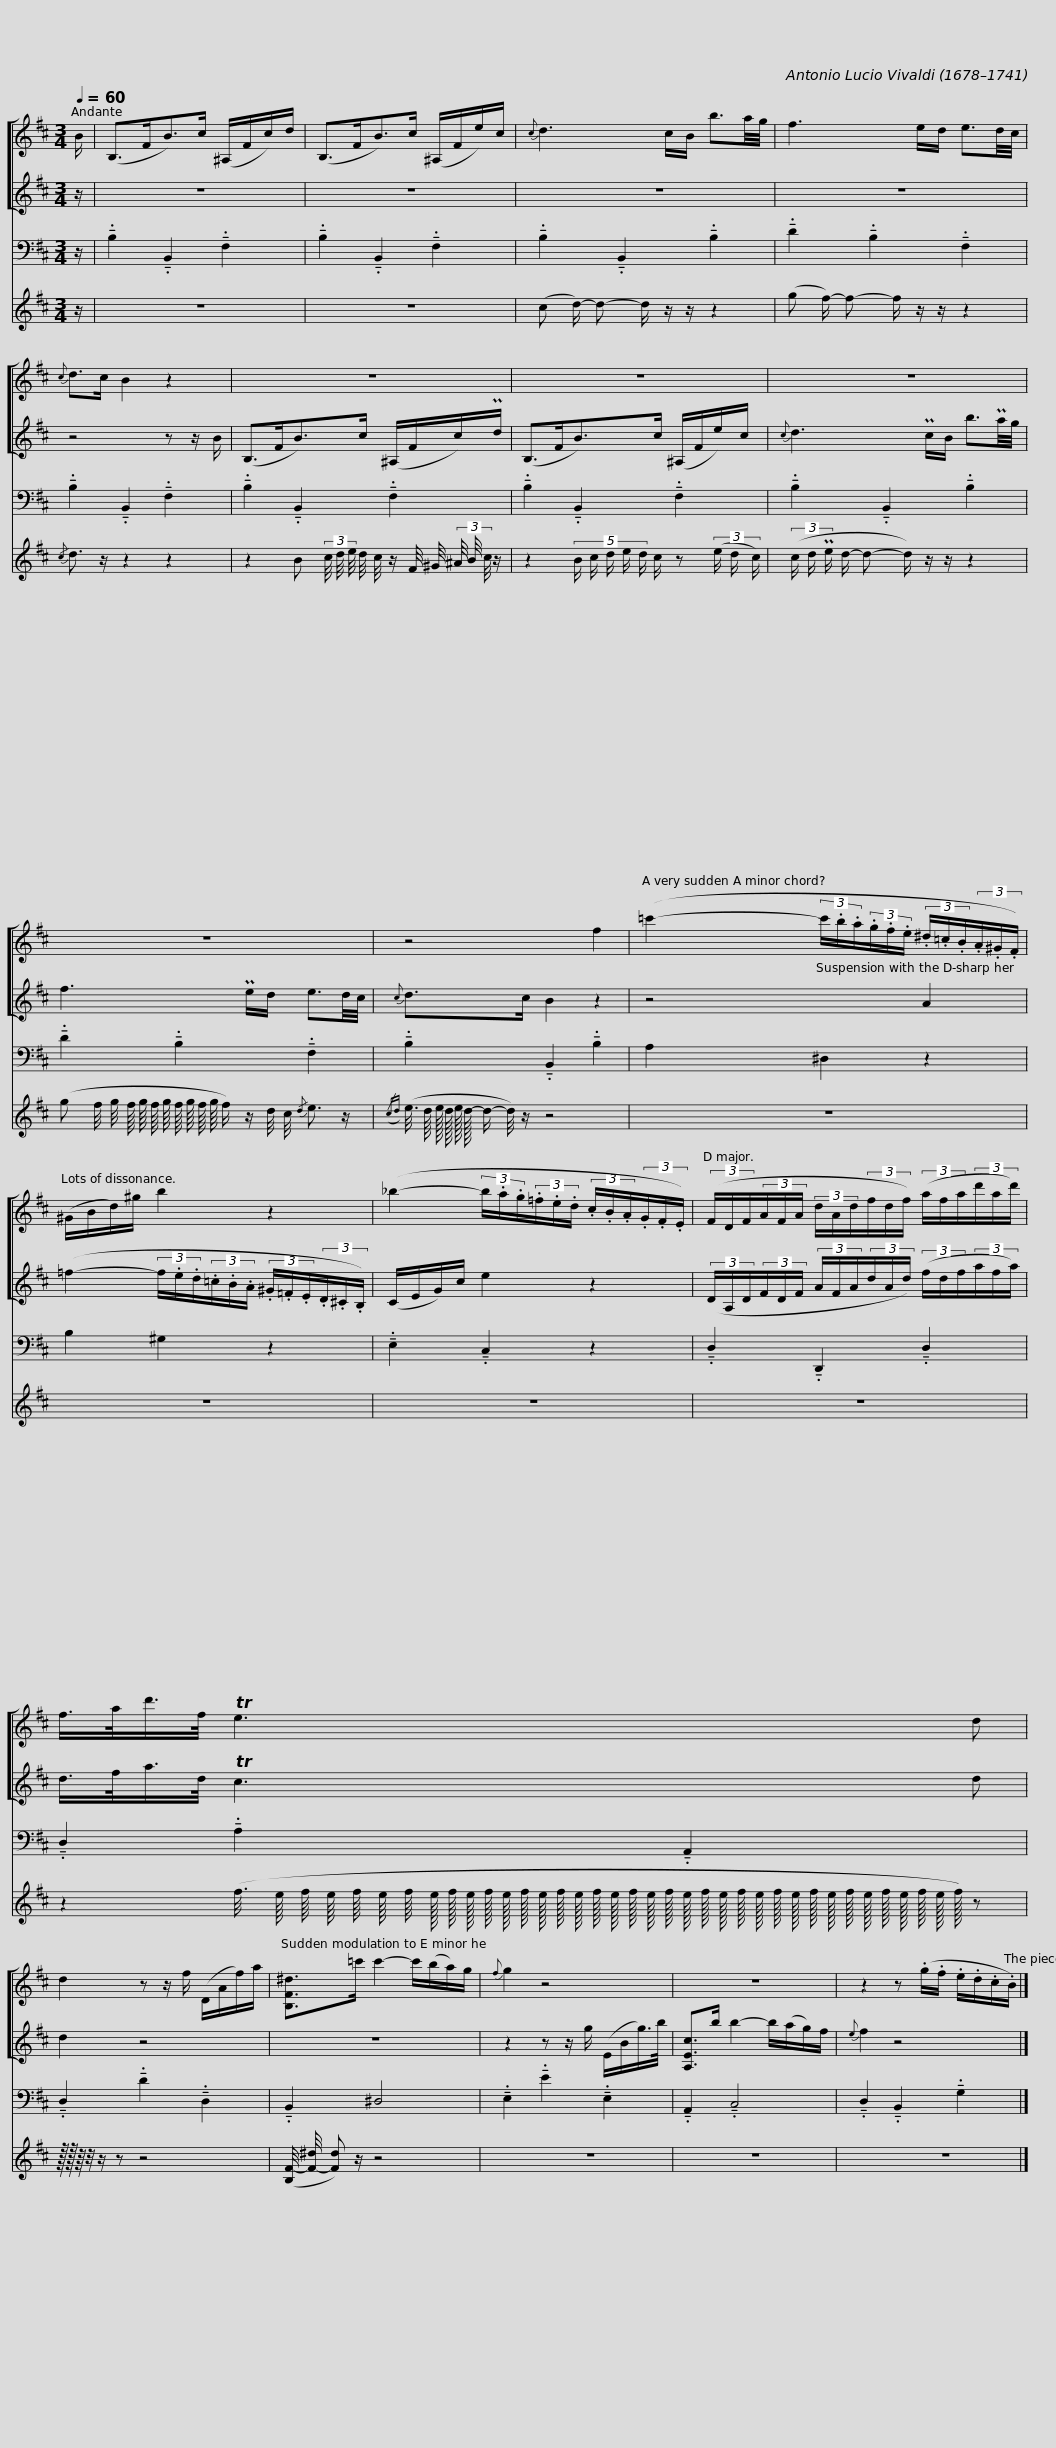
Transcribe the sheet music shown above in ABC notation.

X:1
%%score [ 1 2 ] 3 4
L:1/8
Q:1/4=60
M:3/4
I:linebreak $
K:D
V:1 treble
V:2 treble
V:3 bass
V:4 treble
V:1
 B/ | (B,>FB>)c (^A,/F/c/)d/ | (B,>FB>)c (^A,/F/e/)c/ |{c} d3 c/B/ b3/2a/4g/4 | f3 e/d/ e3/2d/4c/4 |$ %5
{c} d>c B2 z2 | z6 | z6 | z6 | z6 |$ %10
 z4 f2 | (=c'2- (3c'/.b/.a/(3.g/.f/.e/ (3.^d/.=c/.B/(3.A/.^G/.F/) | (^G/B/d/)^g/ b2 z2 |$ (_b2- (3b/.a/.g/(3.=f/.e/.d/ (3.c/.B/.A/(3.G/.F/.E/) | (3(F/D/F/(3A/F/A/ (3d/A/d/(3f/d/f/) (3(a/f/a/(3d'/a/d'/) | %15
 f/>a/d'/>f/ Te3 d |$ d2 z z/ f/ (D/A/f/)a/ | [B,F^d]>=c' c'2- c'/(b/a/)g/ |{f} g2 z4 | z6 |$ %20
 z2 z (.g/.f/ .e/.d/.c/.B/) |] %21
V:2
 z/ | z6 | z6 | z6 | z6 |$ %5
 z4 z z/ B/ | (B,>FB>)c (^A,/F/c/)Pd/ | (B,>FB>)c (^A,/F/e/)c/ |{c} d3 Pc/B/ b3/2Pa/4g/4 | f3 Pe/d/ e3/2d/4c/4 |$ %10
{c} d>c B2 z2 | z4 A2 | (=f2- (3f/.e/.d/(3.=c/.B/.A/ (3.^G/.=F/.E/(3.D/.!courtesy!^C/.B,/) |$ (C/E/G/)c/ e2 z2 | (3(D/A,/D/(3F/D/F/ (3A/F/A/(3d/A/d/) (3(f/d/f/(3a/f/a/) | %15
 d/>f/a/>d/ Tc3 d |$ d2 z4 | z6 | z2 z z/ g/ (E/B/g/>)b/ | [A,Ec]>b b2- b/(a/g/)f/ |$ %20
{e} f2 z4 |] %21
V:3
 z/ | !tenuto!.B,2 !tenuto!.B,,2 !tenuto!.F,2 | !tenuto!.B,2 !tenuto!.B,,2 !tenuto!.F,2 | !tenuto!.B,2 !tenuto!.B,,2 !tenuto!.B,2 | !tenuto!.D2 !tenuto!.B,2 !tenuto!.F,2 |$ %5
 !tenuto!.B,2 !tenuto!.B,,2 !tenuto!.F,2 | !tenuto!.B,2 !tenuto!.B,,2 !tenuto!.F,2 | !tenuto!.B,2 !tenuto!.B,,2 !tenuto!.F,2 | !tenuto!.B,2 !tenuto!.B,,2 !tenuto!.B,2 | !tenuto!.D2 !tenuto!.B,2 !tenuto!.F,2 |$ %10
 !tenuto!.B,2 !tenuto!.B,,2 !tenuto!.B,2 | A,2 ^D,2 z2 | B,2 ^G,2 z2 |$ !tenuto!.E,2 !tenuto!.C,2 z2 | !tenuto!.D,2 !tenuto!.D,,2 !tenuto!.D,2 | %15
 !tenuto!.D,2 !tenuto!.A,2 !tenuto!.A,,2 |$ !tenuto!.D,2 !tenuto!.D2 !tenuto!.D,2 | !tenuto!.B,,2 ^D,4 | !tenuto!.E,2 !tenuto!.E2 !tenuto!.E,2 | !tenuto!.A,,2 !tenuto!.C,4 |$ %20
 !tenuto!.D,2 !tenuto!.B,,2 !tenuto!.G,2 |] %21
V:4
 z/ | z6 | z6 | (c d/-) d- d/ z/ z/ z2 | (g f/-) f- f/ z/ z/ z2 |$ %5
{/c} d3/2 z/ z2 z2 | z2 B (3c/4 d/4 e/4 d/4 c/4 z/ F/4 ^G/4 (3^A/4 B/4 c/4 z/ | z2 (5:3:5B/ c/ d/ e/ d/ c/ z (3(e/ d/ c/) | (3(c/ d/ Pe/ d/- d- d/) z/ z/ z2 | (g f/4 g/4 f/8 g/8 f/8 g/8 f/8 g/8 f/8 g/8 f/) z/ d/4 c/4{/d} e3/2 z/ |$ %10
({/cd)} (e3/8 d/8 e/16 d/16 e/16 d/16- d/- d/4) z/ z4 | z6 | z6 |$ z6 | z6 | %15
 z2 (f3/8 e/8 f/8 e/8 f/8 e/8 f/8 e/16 f/16 e/16 f/16 e/16 f/16 e/16 f/16 e/16 f/16 e/16 f/16 e/16 f/16 e/16 f/16 e/16 f/16 e/16 f/16 e/16 f/16 e/16 f/16 e/16 f/16 e/16 f/16 e/16 f/16) z |$ z/16 z/16 z/8 z/4 z/ z z4 | ([B,F-]/4 [F-^d]/4 [Fd]) z/ z4 | z6 | z6 |$ %20
 z6 |] %21
